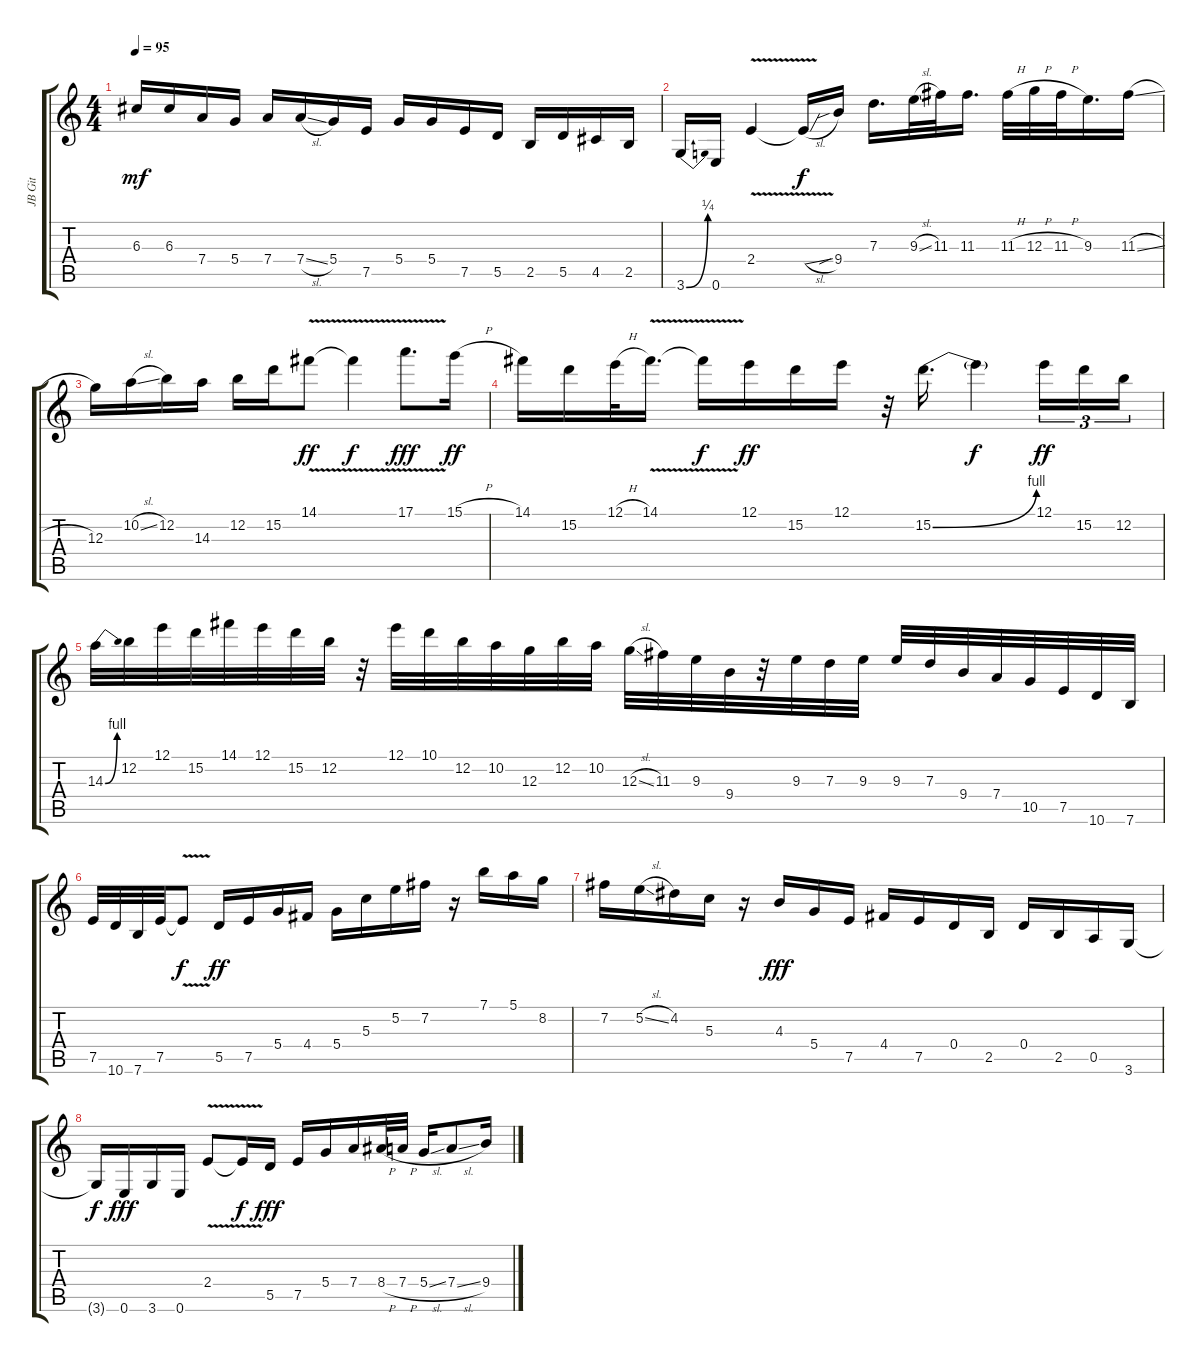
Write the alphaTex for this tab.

\track ("JB Git" "JB Git") {instrument overdrivenguitar}
\staff {score tabs}
\tuning (E4 B3 G3 D3 A2 E2) {hide}
\ts (4 4)
\tempo 95
\clef g2
\ks c
6.3.16{dy mf} 6.3.16 7.4.16 5.4.16 7.4.16 7.4{sl}.16 5.4.16 7.5.16 5.4.16 5.4.16 7.5.16 5.5.16 2.5.16 5.5.16 4.5.16 2.5.16 |
3.6{be (bend 0 0 60 1)}.16 0.6.16 2.4{v}.4 2.4{sl t}.16{dy f} 9.4{sib}.16 7.3.16{d} 9.3{sl}.32 11.3.32 11.3.16{d} 11.3{h}.32 12.3{h}.32 11.3{h}.32 9.3.16{d} 11.3{sl}.16 |
12.3.16 10.2{sl}.16 12.2.16 14.3.16 12.2.16 15.2.16 14.1{v}.8{dy ff} 14.1{t}.4{dy f} 17.1{v}.8{d dy fff} 15.1{h}.16{dy ff} |
14.1.16 15.2.16 12.1{h}.32 14.1{v}.16{d} 14.1{t}.16{dy f} 12.1.16{dy ff} 15.2.16 12.1.16 r.32 15.2{be (bend 0 0 60 4)}.16{d} 15.2{t}.4{dy f} 12.1.16{tu (3 2) dy ff} 15.2.16{tu (3 2)} 12.2.16{tu (3 2)} |
14.3{be (bend 0 0 60 4)}.32 12.2.32 12.1.32 15.2.32 14.1.32 12.1.32 15.2.32 12.2.32 r.32 12.1.32 10.1.32 12.2.32 10.2.32 12.3.32 12.2.32 10.2.32 12.3{sl}.32 11.3.32 9.3.32 9.4.32 r.32 9.3.32 7.3.32 9.3.32 9.3.32 7.3.32 9.4.32 7.4.32 10.5.32 7.5.32 10.6.32 7.6.32 |
7.5.32 10.6.32 7.6.32 7.5.32 7.5{v t}.8{dy f} 5.5.16{dy ff} 7.5.16 5.4.16 4.4.16 5.4.16 5.3.16 5.2.16 7.2.16 r.16 7.1.16 5.1.16 8.2.16 |
7.2.16 5.2{sl}.16 4.2.16 5.3.16 r.16 4.3.16{dy fff} 5.4.16 7.5.16 4.4.16 7.5.16 0.4.16 2.5.16 0.4.16 2.5.16 0.5.16 3.6.16 |
3.6{t}.16{dy f} 0.6.16{dy fff} 3.6.16 0.6.16 2.4{v}.8 2.4{t}.16{dy f} 5.5.16{dy fff} 7.5.16 5.4.16 7.4.16 8.4{h}.32 7.4{h}.32 5.4{sl}.16 7.4{sl}.8 9.4.16
